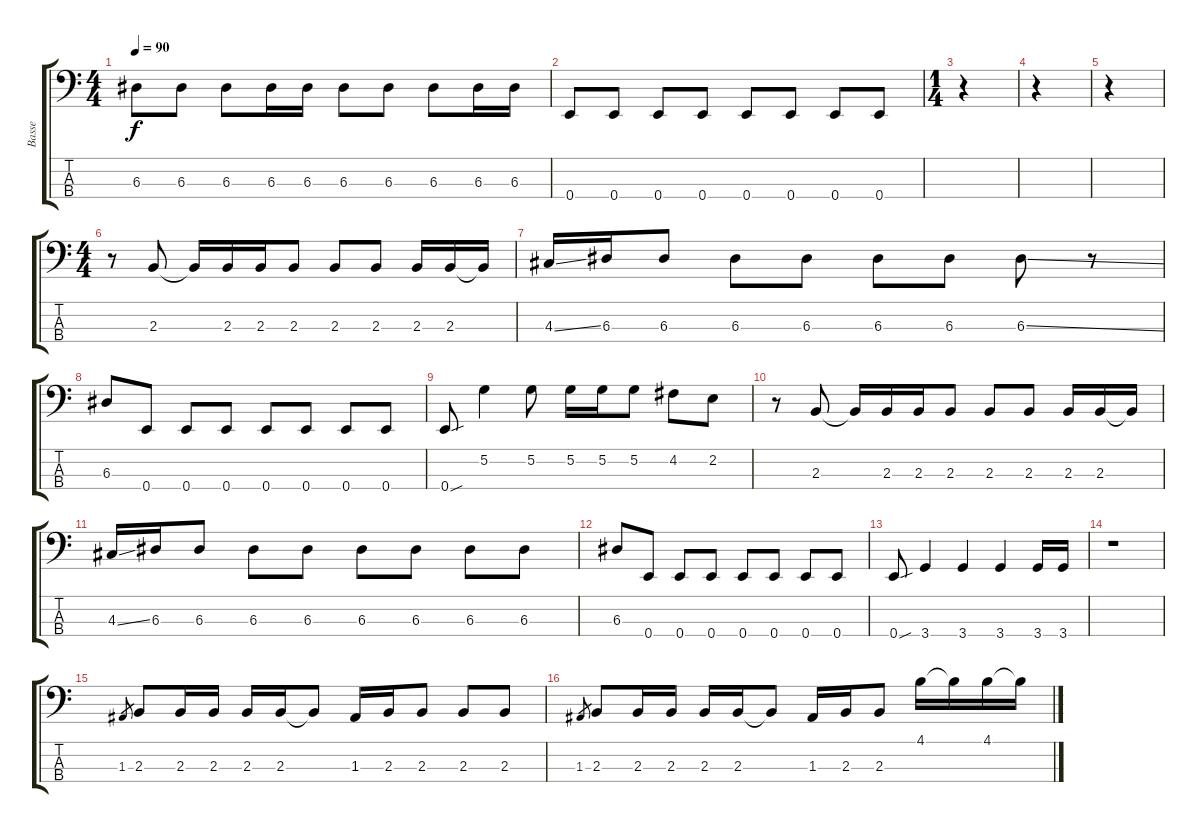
\track ("Basse" "Basse") {instrument electricbasspick}
\staff {score tabs}
\tuning (G2 D2 A1 E1) {hide}
\ts (4 4)
\tempo 90
\clef f4
\ks c
6.3.8{dy f} 6.3.8 6.3.8 6.3.16 6.3.16 6.3.8 6.3.8 6.3.8 6.3.16 6.3.16 |
0.4.8 0.4.8 0.4.8 0.4.8 0.4.8 0.4.8 0.4.8 0.4.8 |
\ts (1 4)
r.4 |
r.4 |
r.4 |
\ts (4 4)
r.8 2.3.8 2.3{t}.16 2.3.16 2.3.16 2.3.8 2.3.8 2.3.8 2.3.16 2.3.16 2.3{t}.16 |
4.3{ss}.16 6.3.16 6.3.8 6.3.8 6.3.8 6.3.8 6.3.8 6.3{ss}.8 r.8 |
6.3.8 0.4.8 0.4.8 0.4.8 0.4.8 0.4.8 0.4.8 0.4.8 |
0.4{sou}.8 5.2.4 5.2.8 5.2.16 5.2.16 5.2.8 4.2.8 2.2.8 |
r.8 2.3.8 2.3{t}.16 2.3.16 2.3.16 2.3.8 2.3.8 2.3.8 2.3.16 2.3.16 2.3{t}.16 |
4.3{ss}.16 6.3.16 6.3.8 6.3.8 6.3.8 6.3.8 6.3.8 6.3.8 6.3.8 |
6.3.8 0.4.8 0.4.8 0.4.8 0.4.8 0.4.8 0.4.8 0.4.8 |
0.4{sou}.8 3.4.4 3.4.4 3.4.4 3.4.16 3.4.16 |
r.1 |
1.3.8{gr} 2.3.8 2.3.16 2.3.16 2.3.16 2.3.16 2.3{t}.8 1.3.16 2.3.16 2.3.8 2.3.8 2.3.8 |
1.3.8{gr} 2.3.8 2.3.16 2.3.16 2.3.16 2.3.16 2.3{t}.8 1.3.16 2.3.16 2.3.8 4.1.16 4.1{t}.16 4.1.16 4.1{t}.16
